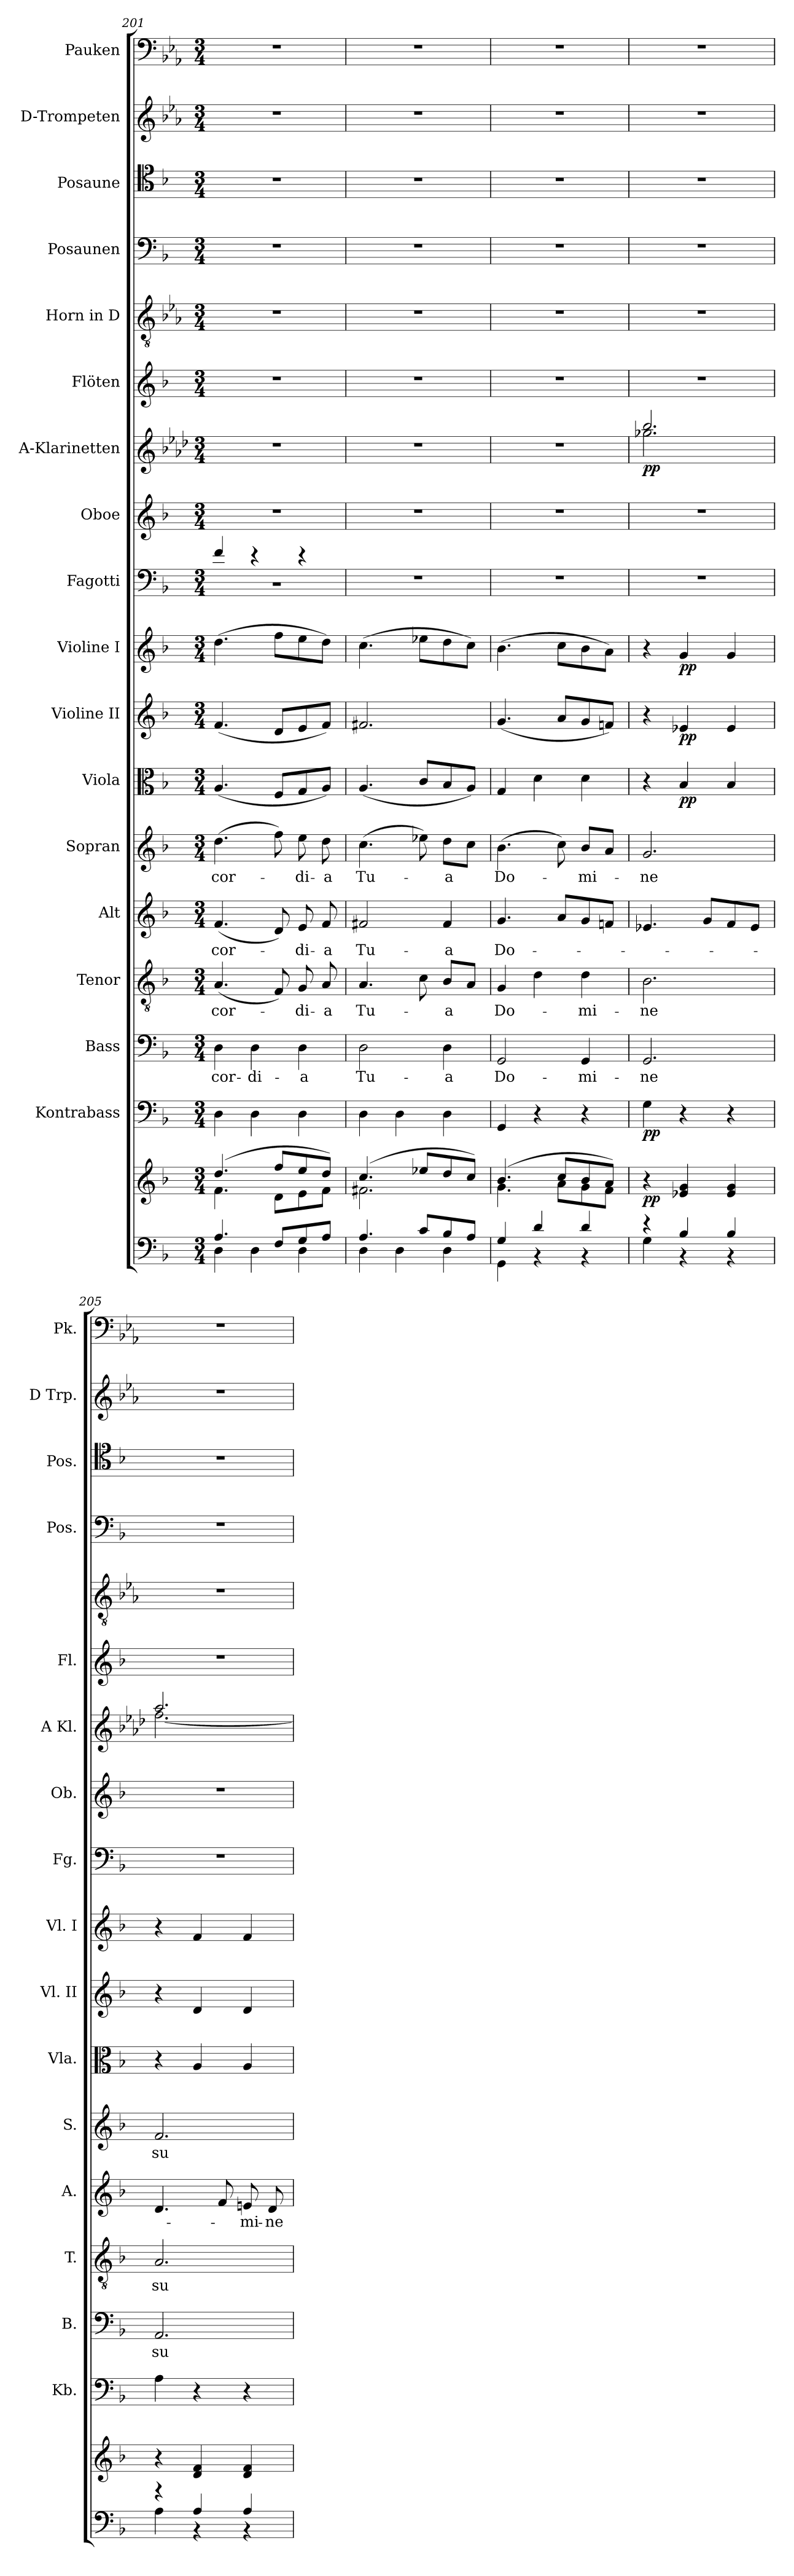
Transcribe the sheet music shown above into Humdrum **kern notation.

**kern	**kern	**dynam	**kern	**dynam	**kern	**text	**kern	**text	**kern	**text	**kern	**text	**kern	**dynam	**kern	**dynam	**kern	**dynam	**kern	**kern	**kern	**dynam	**kern	**kern	**kern	**kern	**kern	**kern
*part18	*part18	*part18	*part17	*part17	*part16	*part16	*part15	*part15	*part14	*part14	*part13	*part13	*part12	*part12	*part11	*part11	*part10	*part10	*part9	*part8	*part7	*part7	*part6	*part5	*part4	*part3	*part2	*part1
*staff19	*staff18	*staff18/19	*staff17	*staff17	*staff16	*staff16	*staff15	*staff15	*staff14	*staff14	*staff13	*staff13	*staff12	*staff12	*staff11	*staff11	*staff10	*staff10	*staff9	*staff8	*staff7	*staff7	*staff6	*staff5	*staff4	*staff3	*staff2	*staff1
*	*	*	*I"Kontrabass	*	*I"Bass	*	*I"Tenor	*	*I"Alt	*	*I"Sopran	*	*I"Viola	*	*I"Violine II	*	*I"Violine I	*	*I"Fagotti	*I"Oboe	*I"A-Klarinetten	*	*I"Flöten	*I"Horn in D	*I"Posaunen	*I"Posaune	*I"D-Trompeten	*I"Pauken
*	*	*	*I'Kb.	*	*I'B.	*	*I'T.	*	*I'A.	*	*I'S.	*	*I'Vla.	*	*I'Vl. II	*	*I'Vl. I	*	*I'Fg.	*I'Ob.	*I'A Kl.	*	*I'Fl.	*	*I'Pos.	*I'Pos.	*I'D Trp.	*I'Pk.
*clefF4	*clefG2	*	*clefF4	*	*clefF4	*	*clefGv2	*	*clefG2	*	*clefG2	*	*clefC3	*	*clefG2	*	*clefG2	*	*clefF4	*clefG2	*clefG2	*	*clefG2	*clefGv2	*clefF4	*clefC4	*clefG2	*clefF4
*	*	*	*ITrd7c12	*	*	*	*	*	*	*	*	*	*	*	*	*	*	*	*	*	*ITrd2c3	*	*	*ITrd-1c-2	*	*	*ITrd-1c-2	*ITrd-1c-2
*k[b-]	*k[b-]	*	*k[b-]	*	*k[b-]	*	*k[b-]	*	*k[b-]	*	*k[b-]	*	*k[b-]	*	*k[b-]	*	*k[b-]	*	*k[b-]	*k[b-]	*k[b-]	*	*k[b-]	*k[b-]	*k[b-]	*k[b-]	*k[b-]	*k[b-]
*F:	*F:	*	*F:	*	*F:	*	*F:	*	*F:	*	*F:	*	*F:	*	*F:	*	*F:	*	*F:	*F:	*F:	*	*F:	*F:	*F:	*F:	*F:	*F:
*M3/4	*M3/4	*	*M3/4	*	*M3/4	*	*M3/4	*	*M3/4	*	*M3/4	*	*M3/4	*	*M3/4	*	*M3/4	*	*M3/4	*M3/4	*M3/4	*	*M3/4	*M3/4	*M3/4	*M3/4	*M3/4	*M3/4
=201	=201	=201	=201	=201	=201	=201	=201	=201	=201	=201	=201	=201	=201	=201	=201	=201	=201	=201	=201	=201	=201	=201	=201	=201	=201	=201	=201	=201
*^	*^	*	*	*	*	*	*	*	*	*	*	*	*	*	*	*	*	*	*^	*	*	*	*	*	*	*	*	*
!	!	!	!	!	!	!	!	!LO:LY:b	!	!LO:LY:b	!	!LO:LY:b	!	!LO:LY:b	!	!	!	!	!	!	!	!LO:N:vis=1	!	!	!	!	!	!	!	!	!
4.A/	4D\	(4.dd/	4.f\	.	4DD\	.	4D\	-cor-	(<4.A/	-cor-	(<4.f/	cor-	(>4.dd\	-cor-	(<4.A/	.	(<4.f/	.	(>4.dd\	.	4f/	2.r	2.r	2.r	.	2.r	2.r	2.r	2.r	2.r	2.r
!	!	!	!	!	!	!	!	!LO:LY:b	!	!	!	!	!	!	!	!	!	!	!	!	!	!	!	!	!	!	!	!	!	!	!
.	4D\	.	.	.	4DD\	.	4D\	-di-	.	.	.	.	.	.	.	.	.	.	.	.	4rd	.	.	.	.	.	.	.	.	.	.
8F/L	.	8ff/L	8d\L	.	.	.	.	.	8F/)	.	8d/)	.	8ff\)	.	8F/L	.	8d/L	.	8ff\L	.	.	.	.	.	.	.	.	.	.	.	.
!	!	!	!	!	!	!	!	!LO:LY:b	!	!LO:LY:b	!	!LO:LY:b	!	!LO:LY:b	!	!	!	!	!	!	!	!	!	!	!	!	!	!	!	!	!
8G/	4D\	8ee/	8e\	.	4DD\	.	4D\	-a	8G/	-di-	8e/	-di-	8ee\	-di-	8G/	.	8e/	.	8ee\	.	4rd	.	.	.	.	.	.	.	.	.	.
!	!	!	!	!	!	!	!	!	!	!LO:LY:b	!	!LO:LY:b	!	!LO:LY:b	!	!	!	!	!	!	!	!	!	!	!	!	!	!	!	!	!
8A/J	.	8dd/J)	8f\J	.	.	.	.	.	8A/	-a	8f/	-a	8dd\	-a	8A/J)	.	8f/J)	.	8dd\J)	.	.	.	.	.	.	.	.	.	.	.	.
*	*	*	*	*	*	*	*	*	*	*	*	*	*	*	*	*	*	*	*	*	*v	*v	*	*	*	*	*	*	*	*	*
=202	=202	=202	=202	=202	=202	=202	=202	=202	=202	=202	=202	=202	=202	=202	=202	=202	=202	=202	=202	=202	=202	=202	=202	=202	=202	=202	=202	=202	=202	=202
!	!	!	!	!	!	!	!	!LO:LY:b	!	!LO:LY:b	!	!LO:LY:b	!	!LO:LY:b	!	!	!	!	!	!	!	!	!	!	!	!	!	!	!	!
4.A/	4D\	(4.cc/	2.f#X\	.	4DD\	.	2D\	Tu-	4.A/	Tu-	2f#X/	Tu-	(>4.cc\	Tu-	(<4.A/	.	2.f#X/	.	(>4.cc\	.	2.r	2.r	2.r	.	2.r	2.r	2.r	2.r	2.r	2.r
.	4D\	.	.	.	4DD\	.	.	.	.	.	.	.	.	.	.	.	.	.	.	.	.	.	.	.	.	.	.	.	.	.
8c/L	.	8ee-X/L	.	.	.	.	.	.	8c\	.	.	.	8ee-X\)	.	8c/L	.	.	.	8ee-X\L	.	.	.	.	.	.	.	.	.	.	.
!	!	!	!	!	!	!	!	!LO:LY:b	!	!LO:LY:b	!	!LO:LY:b	!	!LO:LY:b	!	!	!	!	!	!	!	!	!	!	!	!	!	!	!	!
8B-/	4D\	8dd/	.	.	4DD\	.	4D\	-a	8B-/L	-a	4f#/	-a	8dd\L	-a	8B-/	.	.	.	8dd\	.	.	.	.	.	.	.	.	.	.	.
8A/J	.	8cc/J)	.	.	.	.	.	.	8A/J	.	.	.	8cc\J	.	8A/J)	.	.	.	8cc\J)	.	.	.	.	.	.	.	.	.	.	.
=203	=203	=203	=203	=203	=203	=203	=203	=203	=203	=203	=203	=203	=203	=203	=203	=203	=203	=203	=203	=203	=203	=203	=203	=203	=203	=203	=203	=203	=203	=203
!	!	!	!	!	!	!	!	!LO:LY:b	!	!LO:LY:b	!	!LO:LY:b	!	!LO:LY:b	!	!	!	!	!	!	!	!	!	!	!	!	!	!	!	!
4G/	4GG\	(4.b-/	4.g\	.	4GGG/	.	2GG/	Do-	4G/	Do-	4.g/	Do-	(>4.b-\	Do-	4G/	.	(<4.g/	.	(>4.b-\	.	2.r	2.r	2.r	.	2.r	2.r	2.r	2.r	2.r	2.r
4d/	4r	.	.	.	4r	.	.	.	4d\	.	.	.	.	.	4d\	.	.	.	.	.	.	.	.	.	.	.	.	.	.	.
.	.	8cc/L	8a\L	.	.	.	.	.	.	.	8a/L	.	8cc\)	.	.	.	8a/L	.	8cc\L	.	.	.	.	.	.	.	.	.	.	.
!	!	!	!	!	!	!	!	!LO:LY:b	!	!LO:LY:b	!	!	!	!LO:LY:b	!	!	!	!	!	!	!	!	!	!	!	!	!	!	!	!
4d/	4r	8b-/	8g\	.	4r	.	4GG/	-mi-	4d\	-mi-	8g/	.	8b-/L	-mi-	4d\	.	8g/	.	8b-\	.	.	.	.	.	.	.	.	.	.	.
.	.	8a/J)	8f\J	.	.	.	.	.	.	.	8fn/J	.	8a/J	.	.	.	8fn/J)	.	8a\J)	.	.	.	.	.	.	.	.	.	.	.
=204	=204	=204	=204	=204	=204	=204	=204	=204	=204	=204	=204	=204	=204	=204	=204	=204	=204	=204	=204	=204	=204	=204	=204	=204	=204	=204	=204	=204	=204	=204
!	!	!	!	!LO:DY:b	!	!LO:DY:b	!	!LO:LY:b	!	!LO:LY:b	!	!	!	!LO:LY:b	!	!	!	!	!	!	!	!	!	!LO:DY:b	!	!	!	!	!	!
*	*	*v	*v	*	*	*	*	*	*	*	*	*	*	*	*	*	*	*	*	*	*	*	*^	*	*	*	*	*	*	*
4re	4G\	4r	pp	4GG\	pp	2.GG/	-ne	2.B-\	-ne	4.e-X/	.	2.g/	-ne	4r	.	4r	.	4r	.	2.r	2.r	2.gg/	2.ee-X\	pp	2.r	2.r	2.r	2.r	2.r	2.r
!	!	!	!	!	!	!	!	!	!	!	!	!	!	!	!LO:DY:b	!	!LO:DY:b	!	!LO:DY:b	!	!	!	!	!	!	!	!	!	!	!
4B-/	4r	4e-X/ 4g/	.	4r	.	.	.	.	.	.	.	.	.	4B-/	pp	4e-X/	pp	4g/	pp	.	.	.	.	.	.	.	.	.	.	.
.	.	.	.	.	.	.	.	.	.	8g/L	.	.	.	.	.	.	.	.	.	.	.	.	.	.	.	.	.	.	.	.
4B-/	4r	4e-/ 4g/	.	4r	.	.	.	.	.	8f/	.	.	.	4B-/	.	4e-/	.	4g/	.	.	.	.	.	.	.	.	.	.	.	.
.	.	.	.	.	.	.	.	.	.	8e-/J	.	.	.	.	.	.	.	.	.	.	.	.	.	.	.	.	.	.	.	.
=205	=205	=205	=205	=205	=205	=205	=205	=205	=205	=205	=205	=205	=205	=205	=205	=205	=205	=205	=205	=205	=205	=205	=205	=205	=205	=205	=205	=205	=205	=205
!	!	!	!	!	!	!	!LO:LY:b	!	!LO:LY:b	!	!	!	!LO:LY:b	!	!	!	!	!	!	!	!	!	!	!	!	!	!	!	!	!
4rf	4A\	4r	.	4AA\	.	2.AA/	su-	2.A/	su-	4.d/	.	2.f/	su-	4r	.	4r	.	4r	.	2.r	2.r	2.ff/	[<2.dd\	.	2.r	2.r	2.r	2.r	2.r	2.r
4A/	4r	4d/ 4f/	.	4r	.	.	.	.	.	.	.	.	.	4A/	.	4d/	.	4f/	.	.	.	.	.	.	.	.	.	.	.	.
.	.	.	.	.	.	.	.	.	.	8f/	.	.	.	.	.	.	.	.	.	.	.	.	.	.	.	.	.	.	.	.
!	!	!	!	!	!	!	!	!	!	!	!LO:LY:b	!	!	!	!	!	!	!	!	!	!	!	!	!	!	!	!	!	!	!
4A/	4r	4d/ 4f/	.	4r	.	.	.	.	.	8en/	-mi-	.	.	4A/	.	4d/	.	4f/	.	.	.	.	.	.	.	.	.	.	.	.
!	!	!	!	!	!	!	!	!	!	!	!LO:LY:b	!	!	!	!	!	!	!	!	!	!	!	!	!	!	!	!	!	!	!
.	.	.	.	.	.	.	.	.	.	8d/	-ne	.	.	.	.	.	.	.	.	.	.	.	.	.	.	.	.	.	.	.
*v	*v	*	*	*	*	*	*	*	*	*	*	*	*	*	*	*	*	*	*	*	*	*v	*v	*	*	*	*	*	*	*
=	=	=	=	=	=	=	=	=	=	=	=	=	=	=	=	=	=	=	=	=	=	=	=	=	=	=	=	=
*-	*-	*-	*-	*-	*-	*-	*-	*-	*-	*-	*-	*-	*-	*-	*-	*-	*-	*-	*-	*-	*-	*-	*-	*-	*-	*-	*-	*-
